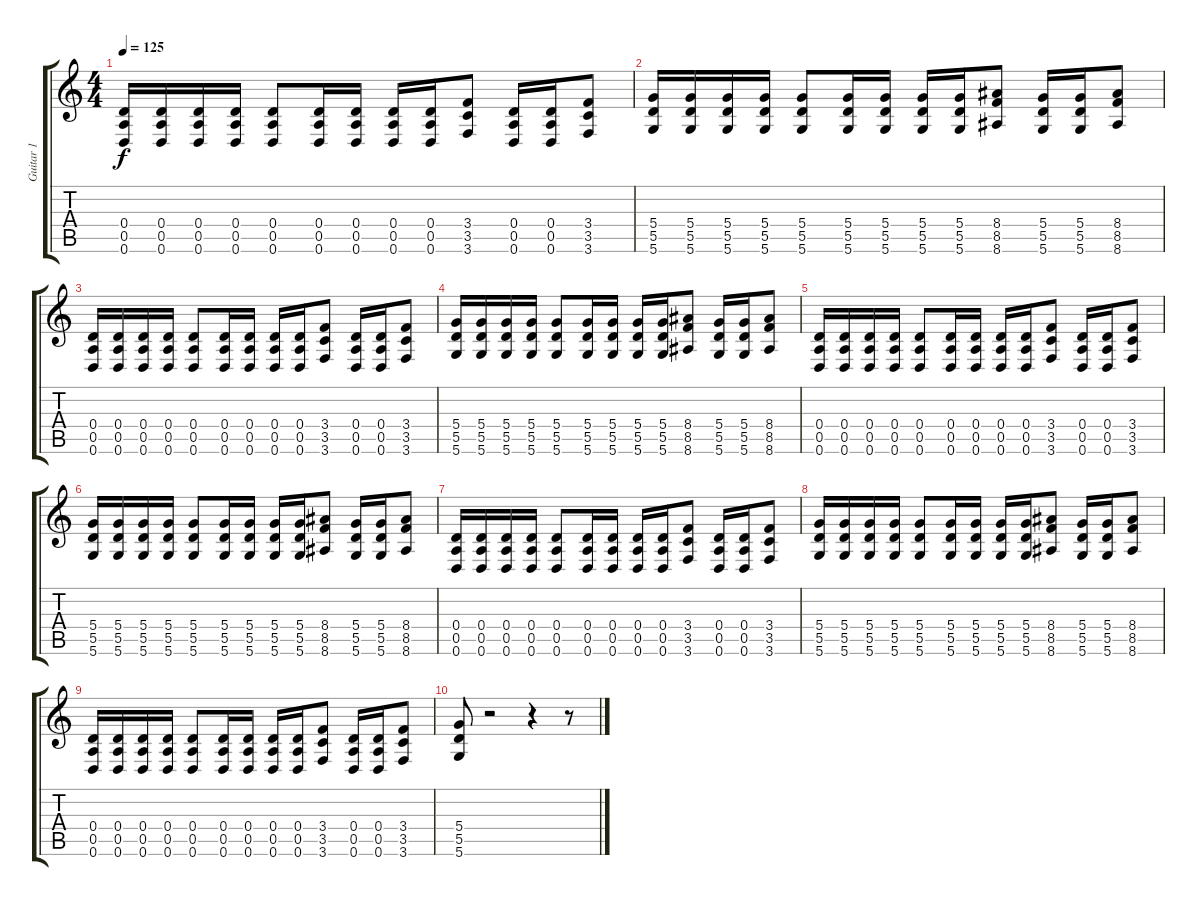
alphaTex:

\track ("Guitar 1" "Guitar 1") {instrument distortionguitar}
\staff {score tabs}
\tuning (E4 B3 G3 D3 A2 D2) {hide}
\ts (4 4)
\tempo 125
\clef g2
\ks c
(0.4 0.5 0.6).16{dy f} (0.4 0.5 0.6).16 (0.4 0.5 0.6).16 (0.4 0.5 0.6).16 (0.4 0.5 0.6).8 (0.4 0.5 0.6).16 (0.4 0.5 0.6).16 (0.4 0.5 0.6).16 (0.4 0.5 0.6).16 (3.4 3.5 3.6).8 (0.4 0.5 0.6).16 (0.4 0.5 0.6).16 (3.4 3.5 3.6).8 |
(5.4 5.5 5.6).16 (5.4 5.5 5.6).16 (5.4 5.5 5.6).16 (5.4 5.5 5.6).16 (5.4 5.5 5.6).8 (5.4 5.5 5.6).16 (5.4 5.5 5.6).16 (5.4 5.5 5.6).16 (5.4 5.5 5.6).16 (8.4 8.5 8.6).8 (5.4 5.5 5.6).16 (5.4 5.5 5.6).16 (8.4 8.5 8.6).8 |
(0.4 0.5 0.6).16 (0.4 0.5 0.6).16 (0.4 0.5 0.6).16 (0.4 0.5 0.6).16 (0.4 0.5 0.6).8 (0.4 0.5 0.6).16 (0.4 0.5 0.6).16 (0.4 0.5 0.6).16 (0.4 0.5 0.6).16 (3.4 3.5 3.6).8 (0.4 0.5 0.6).16 (0.4 0.5 0.6).16 (3.4 3.5 3.6).8 |
(5.4 5.5 5.6).16 (5.4 5.5 5.6).16 (5.4 5.5 5.6).16 (5.4 5.5 5.6).16 (5.4 5.5 5.6).8 (5.4 5.5 5.6).16 (5.4 5.5 5.6).16 (5.4 5.5 5.6).16 (5.4 5.5 5.6).16 (8.4 8.5 8.6).8 (5.4 5.5 5.6).16 (5.4 5.5 5.6).16 (8.4 8.5 8.6).8 |
(0.4 0.5 0.6).16 (0.4 0.5 0.6).16 (0.4 0.5 0.6).16 (0.4 0.5 0.6).16 (0.4 0.5 0.6).8 (0.4 0.5 0.6).16 (0.4 0.5 0.6).16 (0.4 0.5 0.6).16 (0.4 0.5 0.6).16 (3.4 3.5 3.6).8 (0.4 0.5 0.6).16 (0.4 0.5 0.6).16 (3.4 3.5 3.6).8 |
(5.4 5.5 5.6).16 (5.4 5.5 5.6).16 (5.4 5.5 5.6).16 (5.4 5.5 5.6).16 (5.4 5.5 5.6).8 (5.4 5.5 5.6).16 (5.4 5.5 5.6).16 (5.4 5.5 5.6).16 (5.4 5.5 5.6).16 (8.4 8.5 8.6).8 (5.4 5.5 5.6).16 (5.4 5.5 5.6).16 (8.4 8.5 8.6).8 |
(0.4 0.5 0.6).16 (0.4 0.5 0.6).16 (0.4 0.5 0.6).16 (0.4 0.5 0.6).16 (0.4 0.5 0.6).8 (0.4 0.5 0.6).16 (0.4 0.5 0.6).16 (0.4 0.5 0.6).16 (0.4 0.5 0.6).16 (3.4 3.5 3.6).8 (0.4 0.5 0.6).16 (0.4 0.5 0.6).16 (3.4 3.5 3.6).8 |
(5.4 5.5 5.6).16 (5.4 5.5 5.6).16 (5.4 5.5 5.6).16 (5.4 5.5 5.6).16 (5.4 5.5 5.6).8 (5.4 5.5 5.6).16 (5.4 5.5 5.6).16 (5.4 5.5 5.6).16 (5.4 5.5 5.6).16 (8.4 8.5 8.6).8 (5.4 5.5 5.6).16 (5.4 5.5 5.6).16 (8.4 8.5 8.6).8 |
(0.4 0.5 0.6).16 (0.4 0.5 0.6).16 (0.4 0.5 0.6).16 (0.4 0.5 0.6).16 (0.4 0.5 0.6).8 (0.4 0.5 0.6).16 (0.4 0.5 0.6).16 (0.4 0.5 0.6).16 (0.4 0.5 0.6).16 (3.4 3.5 3.6).8 (0.4 0.5 0.6).16 (0.4 0.5 0.6).16 (3.4 3.5 3.6).8 |
(5.4 5.5 5.6).8 r.2 r.4 r.8
